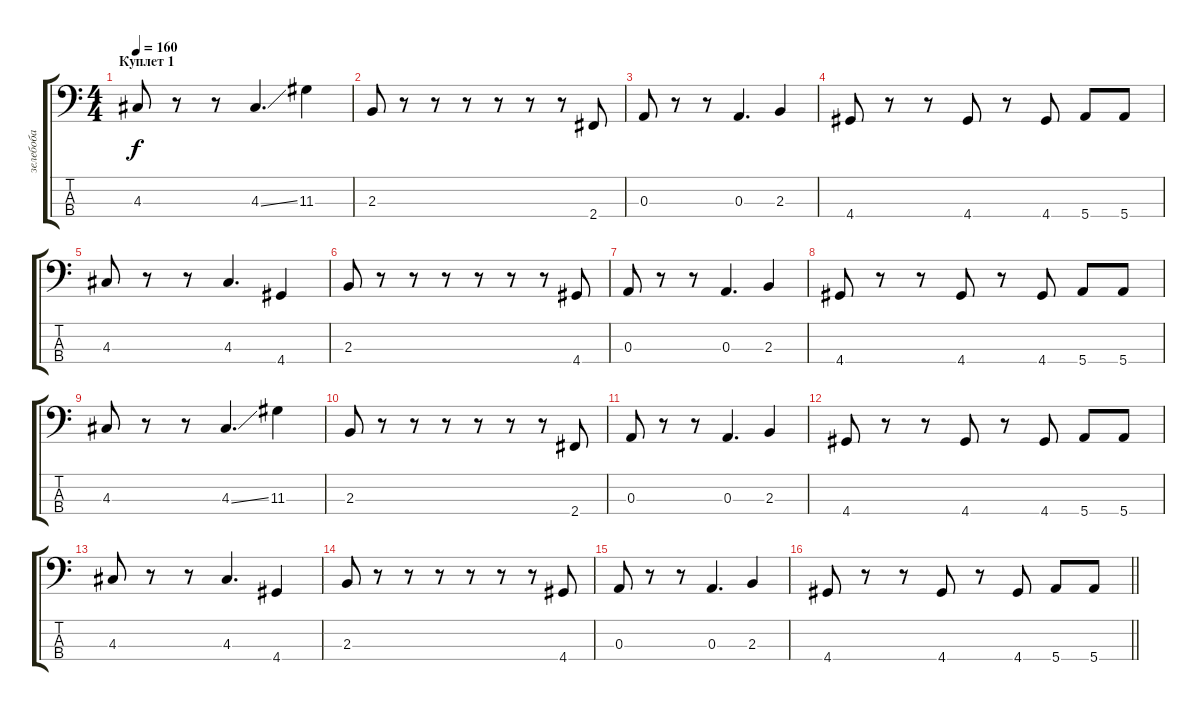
\track ("зелебоба" "зелебоба") {instrument electricbassfinger}
\staff {score tabs}
\tuning (G2 D2 A1 E1) {hide}
\ts (4 4)
\section ("" "Куплет 1")
\tempo 160
\clef f4
\ks c
4.3.8{dy f} r.8 r.8 4.3{ss}.4{d} 11.3.4 |
2.3.8 r.8 r.8 r.8 r.8 r.8 r.8 2.4.8 |
0.3.8 r.8 r.8 0.3.4{d} 2.3.4 |
4.4.8 r.8 r.8 4.4.8 r.8 4.4.8 5.4.8 5.4.8 |
4.3.8 r.8 r.8 4.3.4{d} 4.4.4 |
2.3.8 r.8 r.8 r.8 r.8 r.8 r.8 4.4.8 |
0.3.8 r.8 r.8 0.3.4{d} 2.3.4 |
4.4.8 r.8 r.8 4.4.8 r.8 4.4.8 5.4.8 5.4.8 |
4.3.8 r.8 r.8 4.3{ss}.4{d} 11.3.4 |
2.3.8 r.8 r.8 r.8 r.8 r.8 r.8 2.4.8 |
0.3.8 r.8 r.8 0.3.4{d} 2.3.4 |
4.4.8 r.8 r.8 4.4.8 r.8 4.4.8 5.4.8 5.4.8 |
4.3.8 r.8 r.8 4.3.4{d} 4.4.4 |
2.3.8 r.8 r.8 r.8 r.8 r.8 r.8 4.4.8 |
0.3.8 r.8 r.8 0.3.4{d} 2.3.4 |
\barLineRight lightlight
4.4.8 r.8 r.8 4.4.8 r.8 4.4.8 5.4.8 5.4.8
